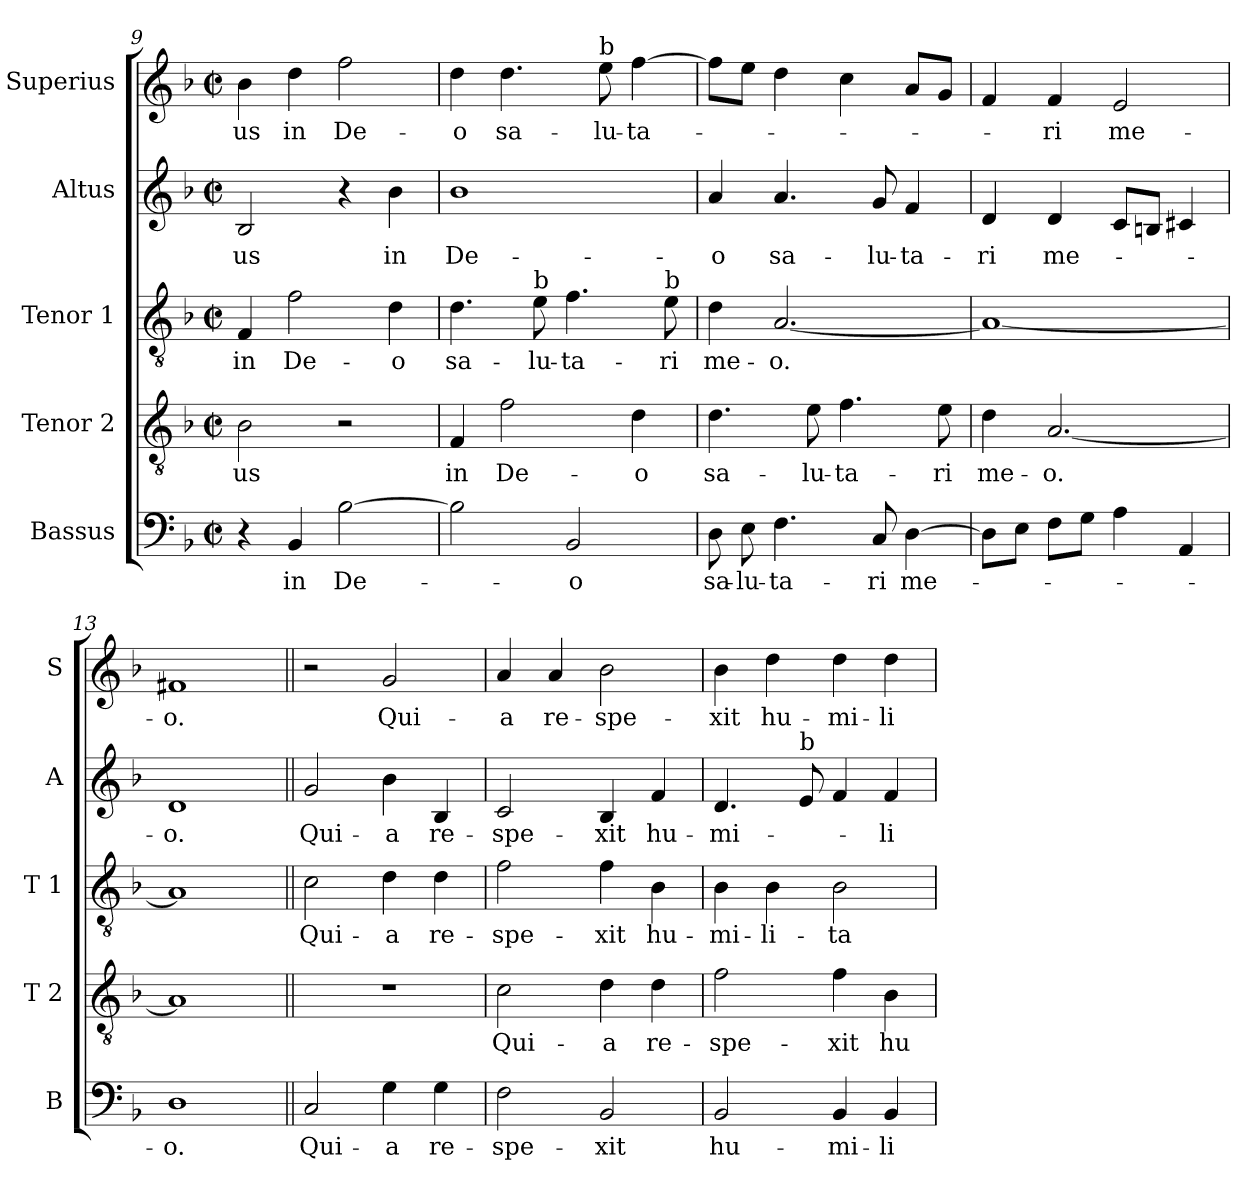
**kern	**text	**kern	**text	**kern	**text	**kern	**text	**kern	**text
*part5	*part5	*part4	*part4	*part3	*part3	*part2	*part2	*part1	*part1
*staff5	*staff5	*staff4	*staff4	*staff3	*staff3	*staff2	*staff2	*staff1	*staff1
*I"Bassus	*	*I"Tenor 2	*	*I"Tenor 1	*	*I"Altus	*	*I"Superius	*
*I'B	*	*I'T 2	*	*I'T 1	*	*I'A	*	*I'S	*
*clefF4	*	*clefGv2	*	*clefGv2	*	*clefG2	*	*clefG2	*
*k[b-]	*	*k[b-]	*	*k[b-]	*	*k[b-]	*	*k[b-]	*
*F:	*	*F:	*	*F:	*	*F:	*	*F:	*
*M2/2	*	*M2/2	*	*M2/2	*	*M2/2	*	*M2/2	*
*met(c|)	*	*met(c|)	*	*met(c|)	*	*met(c|)	*	*met(c|)	*
=9	=9	=9	=9	=9	=9	=9	=9	=9	=9
!	!	!	!LO:LY:b	!	!LO:LY:b	!	!LO:LY:b	!	!LO:LY:b
4r	.	2B-\	-us	4F/	in	2B-/	-us	4b-\	-us
!	!LO:LY:b	!	!	!	!LO:LY:b	!	!	!	!LO:LY:b
4BB-/	in	.	.	2f\	De-	.	.	4dd\	in
!	!LO:LY:b	!	!	!	!	!	!	!	!LO:LY:b
[2B-\	De-	2r	.	.	.	4r	.	2ff\	De-
!	!	!	!	!	!LO:LY:b	!	!LO:LY:b	!	!
.	.	.	.	4d\	-o	4b-\	in	.	.
=10	=10	=10	=10	=10	=10	=10	=10	=10	=10
!	!	!	!LO:LY:b	!	!LO:LY:b	!	!LO:LY:b	!	!LO:LY:b
2B-\]	.	4F/	in	4.d\	sa-	1b-	De-	4dd\	-o
!	!	!	!LO:LY:b	!	!	!	!	!	!LO:LY:b
.	.	2f\	De-	.	.	.	.	4.dd\	sa-
!	!	!	!	!LO:TX:a:t=b	!	!	!	!	!
!	!	!	!	!	!LO:LY:b	!	!	!	!
.	.	.	.	8e\	-lu-	.	.	.	.
!	!LO:LY:b	!	!	!	!LO:LY:b	!	!	!	!
2BB-/	-o	.	.	4.f\	-ta-	.	.	.	.
!	!	!	!	!	!	!	!	!LO:TX:a:t=b	!
!	!	!	!	!	!	!	!	!	!LO:LY:b
.	.	.	.	.	.	.	.	8ee\	-lu-
!	!	!	!LO:LY:b	!	!	!	!	!	!LO:LY:b
.	.	4d\	-o	.	.	.	.	[4ff\	-ta-
!	!	!	!	!LO:TX:a:t=b	!	!	!	!	!
!	!	!	!	!	!LO:LY:b	!	!	!	!
.	.	.	.	8e\	-ri	.	.	.	.
!!LO:PB:g=z
=11	=11	=11	=11	=11	=11	=11	=11	=11	=11
!	!LO:LY:b	!	!LO:LY:b	!	!LO:LY:b	!	!LO:LY:b	!	!
8D\	sa-	4.d\	sa-	4d\	me-	4a/	-o	8ff\L]	.
!	!LO:LY:b	!	!	!	!	!	!	!	!
8E\	-lu-	.	.	.	.	.	.	8ee\J	.
!	!LO:LY:b	!	!	!	!LO:LY:b	!	!LO:LY:b	!	!
4.F\	-ta-	.	.	[2.A/	-o.	4.a/	sa-	4dd\	.
!	!	!	!LO:LY:b	!	!	!	!	!	!
.	.	8e\	-lu-	.	.	.	.	.	.
!	!	!	!LO:LY:b	!	!	!	!	!	!
.	.	4.f\	-ta-	.	.	.	.	4cc\	.
!	!LO:LY:b	!	!	!	!	!	!LO:LY:b	!	!
8C/	-ri	.	.	.	.	8g/	-lu-	.	.
!	!LO:LY:b	!	!	!	!	!	!LO:LY:b	!	!
[4D\	me-	.	.	.	.	4f/	-ta-	8a/L	.
!	!	!	!LO:LY:b	!	!	!	!	!	!
.	.	8e\	-ri	.	.	.	.	8g/J	.
=12	=12	=12	=12	=12	=12	=12	=12	=12	=12
!	!	!	!LO:LY:b	!	!	!	!LO:LY:b	!	!
8D\L]	.	4d\	me-	1A_	.	4d/	-ri	4f/	.
8E\J	.	.	.	.	.	.	.	.	.
!	!	!	!LO:LY:b	!	!	!	!LO:LY:b	!	!LO:LY:b
8F\L	.	[2.A/	-o.	.	.	4d/	me-	4f/	-ri
8G\J	.	.	.	.	.	.	.	.	.
!	!	!	!	!	!	!	!	!	!LO:LY:b
4A\	.	.	.	.	.	8c/L	.	2e/	me-
.	.	.	.	.	.	8Bn/J	.	.	.
4AA/	.	.	.	.	.	4c#X/	.	.	.
=13	=13	=13	=13	=13	=13	=13	=13	=13	=13
!	!LO:LY:b	!	!	!	!	!	!LO:LY:b	!	!LO:LY:b
1D	-o.	1A]	.	1A]	.	1d	-o.	1f#X	-o.
=14||	=14||	=14||	=14||	=14||	=14||	=14||	=14||	=14||	=14||
!	!LO:LY:b	!	!	!	!LO:LY:b	!	!LO:LY:b	!	!
2C/	Qui-	1r	.	2c\	Qui-	2g/	Qui-	2r	.
!	!LO:LY:b	!	!	!	!LO:LY:b	!	!LO:LY:b	!	!LO:LY:b
4G\	-a	.	.	4d\	-a	4b-\	-a	2g/	Qui-
!	!LO:LY:b	!	!	!	!LO:LY:b	!	!LO:LY:b	!	!
4G\	re-	.	.	4d\	re-	4B-/	re-	.	.
=15	=15	=15	=15	=15	=15	=15	=15	=15	=15
!	!LO:LY:b	!	!LO:LY:b	!	!LO:LY:b	!	!LO:LY:b	!	!LO:LY:b
2F\	-spe-	2c\	Qui-	2f\	-spe-	2c/	-spe-	4a/	-a
!	!	!	!	!	!	!	!	!	!LO:LY:b
.	.	.	.	.	.	.	.	4a/	re-
!	!LO:LY:b	!	!LO:LY:b	!	!LO:LY:b	!	!LO:LY:b	!	!LO:LY:b
2BB-/	-xit	4d\	-a	4f\	-xit	4B-/	-xit	2b-\	-spe-
!	!	!	!LO:LY:b	!	!LO:LY:b	!	!LO:LY:b	!	!
.	.	4d\	re-	4B-\	hu-	4f/	hu-	.	.
=16	=16	=16	=16	=16	=16	=16	=16	=16	=16
!	!LO:LY:b	!	!LO:LY:b	!	!LO:LY:b	!	!LO:LY:b	!	!LO:LY:b
2BB-/	hu-	2f\	-spe-	4B-\	-mi-	4.d/	-mi-	4b-\	-xit
!	!	!	!	!	!LO:LY:b	!	!	!	!LO:LY:b
.	.	.	.	4B-\	-li-	.	.	4dd\	hu-
!	!	!	!	!	!	!LO:TX:a:t=b	!	!	!
.	.	.	.	.	.	8e/	.	.	.
!	!LO:LY:b	!	!LO:LY:b	!	!LO:LY:b	!	!	!	!LO:LY:b
4BB-/	-mi-	4f\	-xit	2B-\	-ta-	4f/	.	4dd\	-mi-
!	!LO:LY:b	!	!LO:LY:b	!	!	!	!LO:LY:b	!	!LO:LY:b
4BB-/	-li-	4B-\	hu-	.	.	4f/	-li-	4dd\	-li-
=	=	=	=	=	=	=	=	=	=
*-	*-	*-	*-	*-	*-	*-	*-	*-	*-
